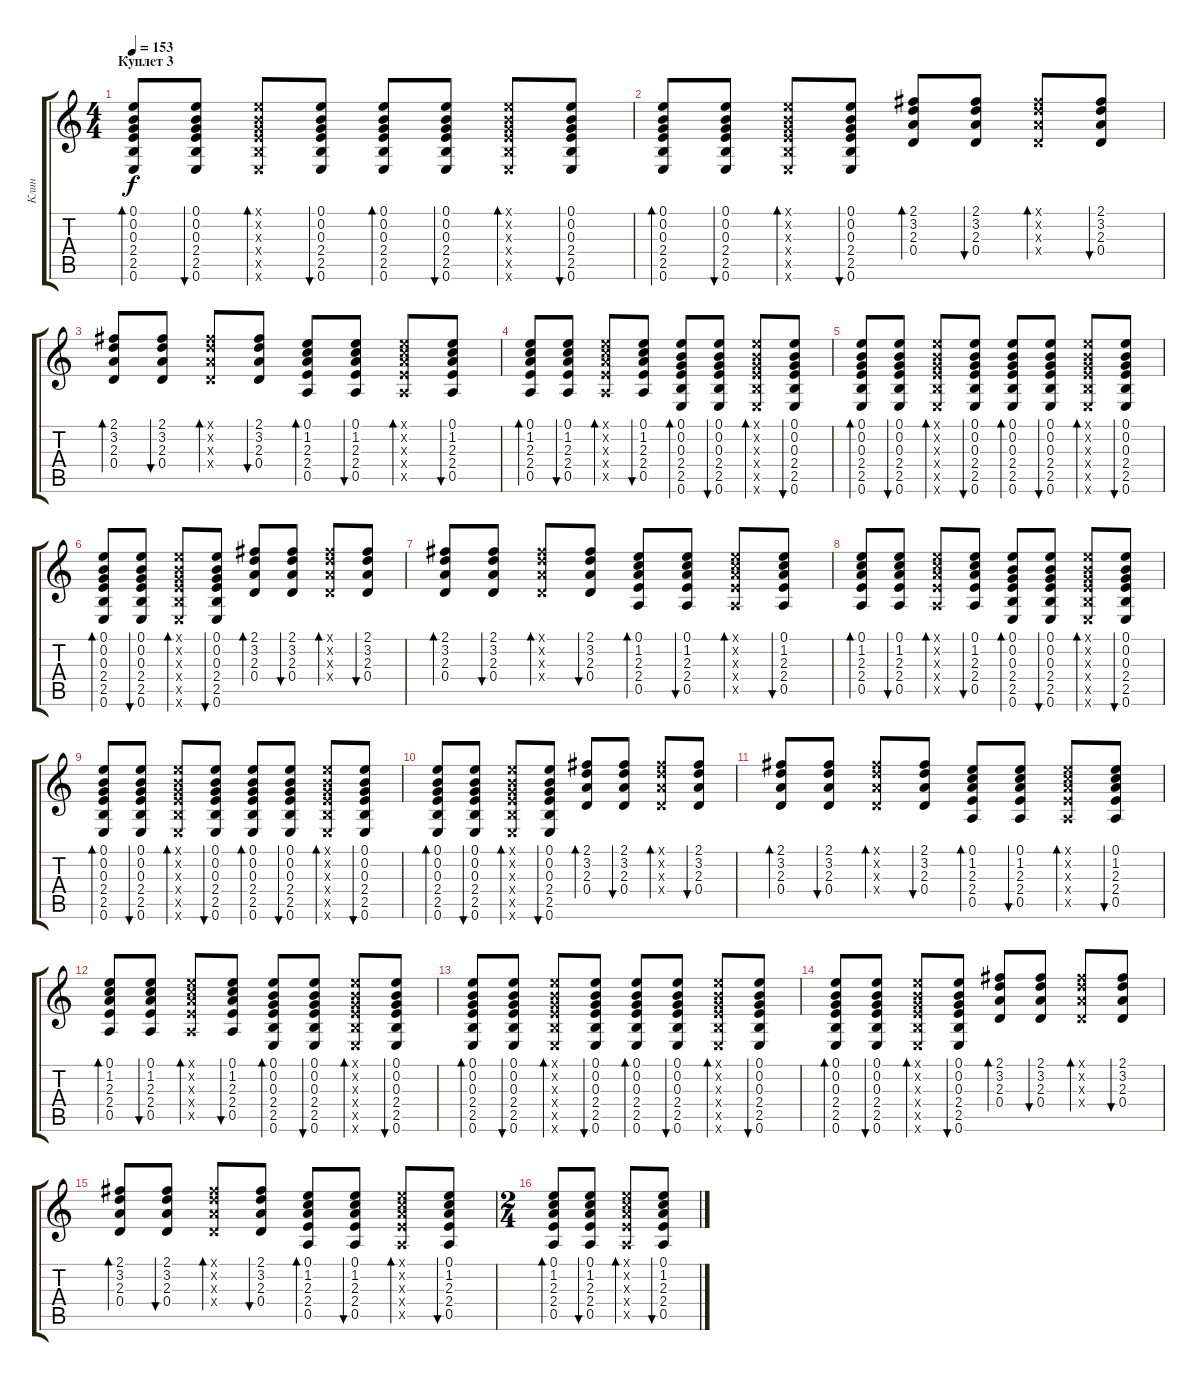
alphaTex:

\track ("Клин" "Клин") {instrument electricguitarclean}
\staff {score tabs}
\tuning (E4 B3 G3 D3 A2 E2) {hide}
\ts (4 4)
\section ("" "Куплет 3")
\tempo 153
\clef g2
\ks c
(0.1 0.2 0.3 2.4 2.5 0.6).8{bd 30 dy f} (0.1 0.2 0.3 2.4 2.5 0.6).8{bu 30} (0.1{x} 0.2{x} 0.3{x} 2.4{x} 2.5{x} 0.6{x}).8{bd 30} (0.1 0.2 0.3 2.4 2.5 0.6).8{bu 30} (0.1 0.2 0.3 2.4 2.5 0.6).8{bd 30} (0.1 0.2 0.3 2.4 2.5 0.6).8{bu 30} (0.1{x} 0.2{x} 0.3{x} 2.4{x} 2.5{x} 0.6{x}).8{bd 30} (0.1 0.2 0.3 2.4 2.5 0.6).8{bu 30} |
(0.1 0.2 0.3 2.4 2.5 0.6).8{bd 30} (0.1 0.2 0.3 2.4 2.5 0.6).8{bu 30} (0.1{x} 0.2{x} 0.3{x} 2.4{x} 2.5{x} 0.6{x}).8{bd 30} (0.1 0.2 0.3 2.4 2.5 0.6).8{bu 30} (2.1 3.2 2.3 0.4).8{bd 30} (2.1 3.2 2.3 0.4).8{bu 30} (2.1{x} 3.2{x} 2.3{x} 0.4{x}).8{bd 30} (2.1 3.2 2.3 0.4).8{bu 30} |
(2.1 3.2 2.3 0.4).8{bd 30} (2.1 3.2 2.3 0.4).8{bu 30} (2.1{x} 3.2{x} 2.3{x} 0.4{x}).8{bd 30} (2.1 3.2 2.3 0.4).8{bu 30} (0.1 1.2 2.3 2.4 0.5).8{bd 30} (0.1 1.2 2.3 2.4 0.5).8{bu 30} (0.1{x} 1.2{x} 2.3{x} 2.4{x} 0.5{x}).8{bd 30} (0.1 1.2 2.3 2.4 0.5).8{bu 30} |
(0.1 1.2 2.3 2.4 0.5).8{bd 30} (0.1 1.2 2.3 2.4 0.5).8{bu 30} (0.1{x} 1.2{x} 2.3{x} 2.4{x} 0.5{x}).8{bd 30} (0.1 1.2 2.3 2.4 0.5).8{bu 30} (0.1 0.2 0.3 2.4 2.5 0.6).8{bd 30} (0.1 0.2 0.3 2.4 2.5 0.6).8{bu 30} (0.1{x} 0.2{x} 0.3{x} 2.4{x} 2.5{x} 0.6{x}).8{bd 30} (0.1 0.2 0.3 2.4 2.5 0.6).8{bu 30} |
(0.1 0.2 0.3 2.4 2.5 0.6).8{bd 30} (0.1 0.2 0.3 2.4 2.5 0.6).8{bu 30} (0.1{x} 0.2{x} 0.3{x} 2.4{x} 2.5{x} 0.6{x}).8{bd 30} (0.1 0.2 0.3 2.4 2.5 0.6).8{bu 30} (0.1 0.2 0.3 2.4 2.5 0.6).8{bd 30} (0.1 0.2 0.3 2.4 2.5 0.6).8{bu 30} (0.1{x} 0.2{x} 0.3{x} 2.4{x} 2.5{x} 0.6{x}).8{bd 30} (0.1 0.2 0.3 2.4 2.5 0.6).8{bu 30} |
(0.1 0.2 0.3 2.4 2.5 0.6).8{bd 30} (0.1 0.2 0.3 2.4 2.5 0.6).8{bu 30} (0.1{x} 0.2{x} 0.3{x} 2.4{x} 2.5{x} 0.6{x}).8{bd 30} (0.1 0.2 0.3 2.4 2.5 0.6).8{bu 30} (2.1 3.2 2.3 0.4).8{bd 30} (2.1 3.2 2.3 0.4).8{bu 30} (2.1{x} 3.2{x} 2.3{x} 0.4{x}).8{bd 30} (2.1 3.2 2.3 0.4).8{bu 30} |
(2.1 3.2 2.3 0.4).8{bd 30} (2.1 3.2 2.3 0.4).8{bu 30} (2.1{x} 3.2{x} 2.3{x} 0.4{x}).8{bd 30} (2.1 3.2 2.3 0.4).8{bu 30} (0.1 1.2 2.3 2.4 0.5).8{bd 30} (0.1 1.2 2.3 2.4 0.5).8{bu 30} (0.1{x} 1.2{x} 2.3{x} 2.4{x} 0.5{x}).8{bd 30} (0.1 1.2 2.3 2.4 0.5).8{bu 30} |
(0.1 1.2 2.3 2.4 0.5).8{bd 30} (0.1 1.2 2.3 2.4 0.5).8{bu 30} (0.1{x} 1.2{x} 2.3{x} 2.4{x} 0.5{x}).8{bd 30} (0.1 1.2 2.3 2.4 0.5).8{bu 30} (0.1 0.2 0.3 2.4 2.5 0.6).8{bd 30} (0.1 0.2 0.3 2.4 2.5 0.6).8{bu 30} (0.1{x} 0.2{x} 0.3{x} 2.4{x} 2.5{x} 0.6{x}).8{bd 30} (0.1 0.2 0.3 2.4 2.5 0.6).8{bu 30} |
(0.1 0.2 0.3 2.4 2.5 0.6).8{bd 30} (0.1 0.2 0.3 2.4 2.5 0.6).8{bu 30} (0.1{x} 0.2{x} 0.3{x} 2.4{x} 2.5{x} 0.6{x}).8{bd 30} (0.1 0.2 0.3 2.4 2.5 0.6).8{bu 30} (0.1 0.2 0.3 2.4 2.5 0.6).8{bd 30} (0.1 0.2 0.3 2.4 2.5 0.6).8{bu 30} (0.1{x} 0.2{x} 0.3{x} 2.4{x} 2.5{x} 0.6{x}).8{bd 30} (0.1 0.2 0.3 2.4 2.5 0.6).8{bu 30} |
(0.1 0.2 0.3 2.4 2.5 0.6).8{bd 30} (0.1 0.2 0.3 2.4 2.5 0.6).8{bu 30} (0.1{x} 0.2{x} 0.3{x} 2.4{x} 2.5{x} 0.6{x}).8{bd 30} (0.1 0.2 0.3 2.4 2.5 0.6).8{bu 30} (2.1 3.2 2.3 0.4).8{bd 30} (2.1 3.2 2.3 0.4).8{bu 30} (2.1{x} 3.2{x} 2.3{x} 0.4{x}).8{bd 30} (2.1 3.2 2.3 0.4).8{bu 30} |
(2.1 3.2 2.3 0.4).8{bd 30} (2.1 3.2 2.3 0.4).8{bu 30} (2.1{x} 3.2{x} 2.3{x} 0.4{x}).8{bd 30} (2.1 3.2 2.3 0.4).8{bu 30} (0.1 1.2 2.3 2.4 0.5).8{bd 30} (0.1 1.2 2.3 2.4 0.5).8{bu 30} (0.1{x} 1.2{x} 2.3{x} 2.4{x} 0.5{x}).8{bd 30} (0.1 1.2 2.3 2.4 0.5).8{bu 30} |
(0.1 1.2 2.3 2.4 0.5).8{bd 30} (0.1 1.2 2.3 2.4 0.5).8{bu 30} (0.1{x} 1.2{x} 2.3{x} 2.4{x} 0.5{x}).8{bd 30} (0.1 1.2 2.3 2.4 0.5).8{bu 30} (0.1 0.2 0.3 2.4 2.5 0.6).8{bd 30} (0.1 0.2 0.3 2.4 2.5 0.6).8{bu 30} (0.1{x} 0.2{x} 0.3{x} 2.4{x} 2.5{x} 0.6{x}).8{bd 30} (0.1 0.2 0.3 2.4 2.5 0.6).8{bu 30} |
(0.1 0.2 0.3 2.4 2.5 0.6).8{bd 30} (0.1 0.2 0.3 2.4 2.5 0.6).8{bu 30} (0.1{x} 0.2{x} 0.3{x} 2.4{x} 2.5{x} 0.6{x}).8{bd 30} (0.1 0.2 0.3 2.4 2.5 0.6).8{bu 30} (0.1 0.2 0.3 2.4 2.5 0.6).8{bd 30} (0.1 0.2 0.3 2.4 2.5 0.6).8{bu 30} (0.1{x} 0.2{x} 0.3{x} 2.4{x} 2.5{x} 0.6{x}).8{bd 30} (0.1 0.2 0.3 2.4 2.5 0.6).8{bu 30} |
(0.1 0.2 0.3 2.4 2.5 0.6).8{bd 30} (0.1 0.2 0.3 2.4 2.5 0.6).8{bu 30} (0.1{x} 0.2{x} 0.3{x} 2.4{x} 2.5{x} 0.6{x}).8{bd 30} (0.1 0.2 0.3 2.4 2.5 0.6).8{bu 30} (2.1 3.2 2.3 0.4).8{bd 30} (2.1 3.2 2.3 0.4).8{bu 30} (2.1{x} 3.2{x} 2.3{x} 0.4{x}).8{bd 30} (2.1 3.2 2.3 0.4).8{bu 30} |
(2.1 3.2 2.3 0.4).8{bd 30} (2.1 3.2 2.3 0.4).8{bu 30} (2.1{x} 3.2{x} 2.3{x} 0.4{x}).8{bd 30} (2.1 3.2 2.3 0.4).8{bu 30} (0.1 1.2 2.3 2.4 0.5).8{bd 30} (0.1 1.2 2.3 2.4 0.5).8{bu 30} (0.1{x} 1.2{x} 2.3{x} 2.4{x} 0.5{x}).8{bd 30} (0.1 1.2 2.3 2.4 0.5).8{bu 30} |
\ts (2 4)
(0.1 1.2 2.3 2.4 0.5).8{bd 30} (0.1 1.2 2.3 2.4 0.5).8{bu 30} (0.1{x} 1.2{x} 2.3{x} 2.4{x} 0.5{x}).8{bd 30} (0.1 1.2 2.3 2.4 0.5).8{bu 30}
